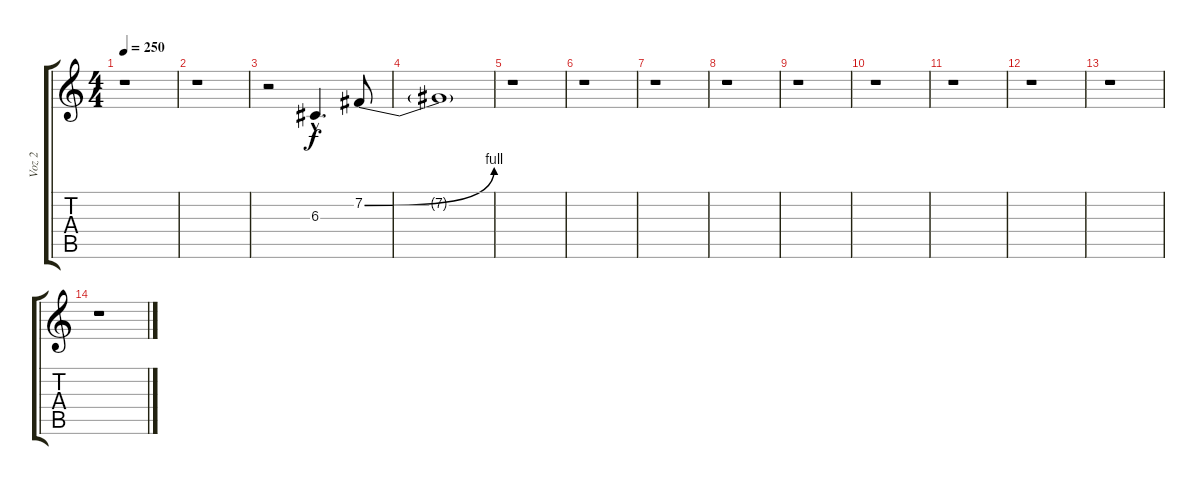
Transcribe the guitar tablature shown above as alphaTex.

\track ("Voz 2" "Voz 2") {instrument altosax}
\staff {score tabs}
\tuning (E4 B3 G3 D3 A2 E2) {hide}
\ts (4 4)
\tempo 250
\clef g2
\ks c
r.1{dy f} |
r.1 |
r.2 6.3{hac}.4{d} 7.2{be (bend 0 0 60 4)}.8 |
7.2{t}.1 |
r.1 |
r.1 |
r.1 |
r.1 |
r.1 |
r.1 |
r.1 |
r.1 |
r.1 |
r.1
